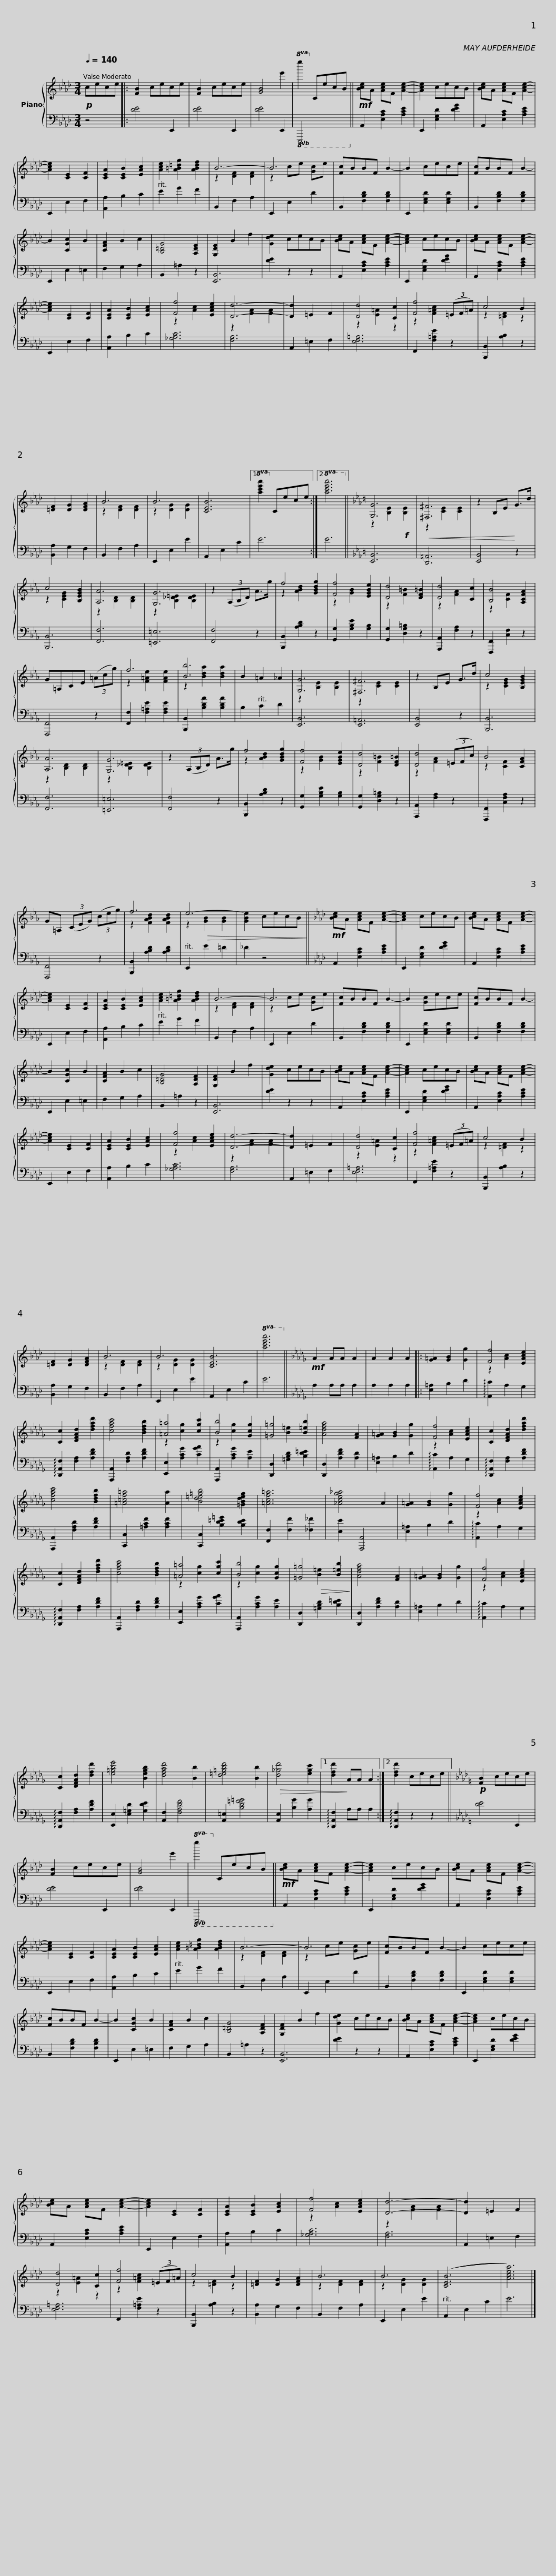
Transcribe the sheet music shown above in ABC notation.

X:1
%%score { ( 1 3 ) | 2 }
L:1/8
Q:1/4=140
M:3/4
I:linebreak $
K:Ab
V:1 treble
V:3 treble
V:2 bass
V:1
!p! cece |: [FB]2 cece | [FB]2 cece | [GB]4 e'2 |!8va(! e''2!8va)! cecB ||$ %5
!mf! [Bce]A [Ace]F [Ace]2- | [Ace]2 cecB | [Bce]A [Ace]F [Ace]2- | [Ace]2 [CE]2 [CF]2 | [CEA]2 [CEB]2 [EAc]2 |$ %10
 [Ace]2 [A=B=dg]2 [ABdf]2 | B6- | B6 | [Fc]BBF B2- | B2 cece |$ %15
 [Fc]BBF B2- | B2 [CGc]2 B2 | [CFA]2 B2 c2 | [B,=DG]4 [A,DF]2 | [G,DF]2 B2 f2 | %20
 [Gde]2 cecB |$ [Bce]A [Ace]F [Ace]2- | [Ace]2 cecB | [Bce]A [Ace]F [Ace]2- | [Ace]2 [CE]2 [CF]2 | %25
 [CEA]2 [CEB]2 [EAc]2 |$ [Ff]4 [EAce]2 | [Dd]6- | [Dd]2 =E2 F2 | [Dd]4 [Cc]2 | %30
 [Ff]4 (3(=EF=A) | c4 B2 |$ [=DF]2 [DG]2 [DFA]2 | B6 | B6 | %35
 [CEB]6 |1!8va(! [ac'e'a']2!8va)! cece :|2!8va(! [ac'e'a']6!8va)! ||$[K:Eb] [G,G]6 |!<(! [^F,^F]6 | %40
 z2 B,E!<)! G>d | c4 [B,EGB]2 | [A,A]6 | [G,G]6 |$ z2 (3(A,B,D) A>g | %45
 f4 [GBdg]2 | [Ff]4 [EGBe]2 | [Dd]4 [DF=B]2 | [Dd]4 [Cc]2 | [B,B]4 [A,CFA]2 |$ %50
 G=A,CE (3(=Acg) | f6 | [Bb]6 | B2 =A2 _A2 | [G,G]6 |$ %55
 [^F,^F]6 | z2 B,E G>d | c4 [B,EGB]2 | [A,A]6 | [G,G]6 |$ %60
 z2 (3(A,B,D) A>g | f4 [GBdg]2 | [Ff]4 [EGBe]2 | [Dd]4 [DF=B]2 | [Dd]4 (3(=EFc) |$ %65
 B4 [CFA]2 | G=A, (3(CEG) (3(ceg) | f6 | e6- | [GBe]2 cecB ||$ %70
[K:Ab]!mf! [Bce]A [Ace]F [Ace]2- | [Ace]2 cecB | [Bce]A [Ace]F [Ace]2- | [Ace]2 [CE]2 [CF]2 | [CEA]2 [CEB]2 [EAc]2 |$ %75
 [Ace]2 [A=B=dg]2 [ABdf]2 | B6- | B6 | [Fc]BBF B2- | B2 [Gc]ece |$ %80
 [Fc]BBF B2- | B2 [CGc]2 B2 | [CFA]2 B2 c2 | [B,=DG]4 [A,DF]2 | [G,DF]2 B2 f2 |$ %85
 [Gde]2 cecB | [Bce]A [Ace]F [Ace]2- | [Ace]2 cecB | [Bce]A [Ace]F [Ace]2- | [Ace]2 [CE]2 [CF]2 |$ %90
 [CEA]2 [CEB]2 [EAc]2 | [Ff]4 [EAce]2 | [Dd]6- | [Dd]2 =E2 F2 | [Dd]4 [Cc]2 | %95
 [Ff]4 (3(=EF=A) |$ c4 B2 | [=DF]2 [DG]2 [DFA]2 | B6 | B6 | %100
 [CEB]6 |!8va(! [ac'e'a']6!8va)! ||$[K:Db]!mf! A2 AA A2 | A2 A2 A2 |: [G=A]2 [GB]2 [Gg]2 | %105
 [Ff]4 [EAce]2 | [Cc]2 [DFAd]2 [dfad']2 | [cfac']4 [Bdfb]2 |$ [=A=a]4 [cgc']2 | [Bb]4 [Gcg]2 | %110
 [=G=g]4 [B=eb]2 | [Adfa]4 [FA]2 | [G=A]2 [GB]2 [Gg]2 | [Ff]4 [EAce]2 |$ [Cc]2 [DFAd]2 [dfad']2 | %115
 [cfac']4 [Bdfb]2 | [=A=cf=a]4 [Aa]2 | [Bd=e=gb]4 [=GBdeg]2 | [=Acf=a]6 | [_Aceg_a]4 A2 | %120
 [G=A]2 [GB]2 [Gg]2 |$ [Ff]4 [EAce]2 | [Cc]2 [DFAd]2 [dfad']2 | [cfac']4 [Bdfb]2 | [=A=a]4 [cgc']2 | %125
 [Bb]4 [Gcg]2 | [=G=g]4 [B=eb]2 |$ [Adfa]4 [FA]2 | [G=A]2 [GB]2 [Gg]2 | [Ff]4 [EAce]2 | %130
 [Cc]2 [DFAd]2 [dfd']2 | [e=gbe']4 [Begb]2 | [dfad']4 [Bb]2 | [d=e=gbd']4 [Bb]2 |$!>(! [d_gd']4 [egc']2 |1 %135
 [dfd']2!>)! AA A2 :|2 [dfd']2 cece ||[K:Ab]!p! [FB]2 cece | [FB]2 cece | [GB]4 e'2 |$ %140
!8va(! e''2!8va)! cecB ||!mf! [Bce]A [Ace]F [Ace]2- | [Ace]2 cecB | [Bce]A [Ace]F [Ace]2- | [Ace]2 [CE]2 [CF]2 |$ %145
 [CEA]2 [CEB]2 [EAc]2 | [Ace]2 [A=B=dg]2 [ABdf]2 | B6- | B6 | [Fc]BBF B2- |$ %150
 B2 cece | [Fc]BBF B2- | B2 [CGc]2 B2 | [CFA]2 B2 c2 | [B,=DG]4 [A,DF]2 |$ %155
 [G,DF]2 B2 f2 | [Gde]2 cecB | [Bce]A [Ace]F [Ace]2- | [Ace]2 cecB | [Bce]A [Ace]F [Ace]2- |$ %160
 [Ace]2 [CE]2 [CF]2 | [CEA]2 [CEB]2 [EAc]2 | [Ff]4 [EAce]2 | [Dd]6- | [Dd]2 =E2 F2 | %165
 [Dd]4 [Cc]2 |$ [Ff]4 (3(=EF=A) | c4 B2 | [=DF]2 [DG]2 [DFA]2 | B6 | %170
 B6 | (([CEB]6 | [Acea]6)) |] %173
V:2
 z4 |: [DE]4 E,,2 | [DE]4 E,,2 | [DE]4 E,,2 |!8vb(! E,,,6!8vb)! ||$ %5
 A,,2 [E,A,C]2 [A,CE]2 | E,,2 [E,G,D]2 [DEG]2 | A,,2 [E,A,C]2 [A,CE]2 | E,,2 E,2 F,2 | [A,,A,]2 B,2 C2 |$ %10
 E2 G2 F2 | B,,2 F,2 A,2 | E,,2 E,2 D2 | B,,2 [F,B,D]2 [F,B,D]2 | E,,2 [E,G,D]2 [E,G,D]2 |$ %15
 B,,2 [F,B,D]2 [F,B,D]2 | E,,2 E,2 =E,2 | F,2 G,2 A,2 | B,,2 =A,2 z2 | [E,,B,,]6 | %20
 [DE]2 z2 z2 |$ A,,2 [E,A,C]2 [A,CE]2 | E,,2 [E,G,D]2 [DEG]2 | A,,2 [E,A,C]2 [A,CE]2 | E,,2 E,2 F,2 | %25
 [A,,A,]2 B,2 C2 |$ [_G,A,C]6 | [F,A,]6 | A,,2 =E,2 F,2 | [E,F,=A,]6 | %30
 F,,2 [F,=A,E]2 z2 | [B,,,B,,]2 [A,B,]2 z2 |$ [B,,A,]2 G,2 F,2 | B,,2 F,2 A,2 | E,,2 E,2 E2 | %35
 A,,2 E,2 C2 |1 E6 :|2 E6 ||$[K:Eb] [E,,B,,]6 | [D,,=A,,]6 | %40
 [E,,B,,]4 z2 | [B,,,B,,]6 | [F,,F,]6 | [=E,,=E,]6 |$ [F,,F,]4 z2 | %45
 [B,,,B,,]2 [A,B,D]2 z2 | [G,,G,]2 [G,B,E]2 [G,B,]2 | [G,,G,]2 [D,G,=B,]2 z2 | [A,,,A,,]2 [F,A,]2 z2 | [F,,,F,,]2 [C,F,]2 z2 |$ %50
 [F,,,F,,]4 z2 | [F,,F,]2 [F,=A,E]2 [F,A,E]2 | [B,,,B,,]2 [B,DA]2 [B,DA]2 | B,2 C2 D2 | [E,,B,,]6 |$ %55
 [E,,=A,,]6 | [E,,B,,]4 z2 | [B,,,B,,]6 | [F,,F,]6 | [=E,,=E,]6 |$ %60
 [F,,F,]4 z2 | [B,,,B,,]2 [A,B,D]2 z2 | [G,,G,]2 [G,B,E]2 [G,B,]2 | [G,,G,]2 [D,G,=B,]2 z2 | [A,,,A,,]2 [F,A,]2 z2 |$ %65
 [F,,,F,,]2 [C,F,A,]2 z2 | [F,,,F,,]4 z2 | [B,,,B,,]2 [A,B,D]2 [A,B,D]2 | E,,2 E2 =D2 | _D2 z4 ||$ %70
[K:Ab] A,,2 [E,A,C]2 [A,CE]2 | E,,2 [E,G,D]2 [DEG]2 | A,,2 [E,A,C]2 [A,CE]2 | E,,2 E,2 F,2 | [A,,A,]2 B,2 C2 |$ %75
 E2 G2 F2 | B,,2 F,2 A,2 | E,,2 E,2 D2 | B,,2 [F,B,D]2 [F,B,D]2 | E,,2 [E,G,D]2 [E,G,D]2 |$ %80
 B,,2 [F,B,D]2 [F,B,D]2 | E,,2 E,2 =E,2 | F,2 G,2 A,2 | B,,2 =A,2 z2 | [E,,B,,]6 |$ %85
 [DE]2 z2 z2 | A,,2 [E,A,C]2 [A,CE]2 | E,,2 [E,G,D]2 [DEG]2 | A,,2 [E,A,C]2 [A,CE]2 | E,,2 E,2 F,2 |$ %90
 [A,,A,]2 B,2 C2 | [_G,A,C]6 | [F,A,]6 | A,,2 =E,2 F,2 | [E,F,=A,]6 | %95
 F,,2 [F,=A,E]2 z2 |$ [B,,,B,,]2 [A,B,]2 z2 | [B,,A,]2 G,2 F,2 | B,,2 F,2 A,2 | E,,2 E,2 E2 | %100
 A,,2 E,2 C2 | E6 ||$[K:Db] A,2 A,A, A,2 | A,2 A,2 A,2 |: [E,=A,]2 B,2 D2 | %105
 !arpeggio![A,,C]2 A,2 G,2 | !arpeggio![D,,A,,F,]2 [F,A,]2 [A,DF]2 | [A,,,A,,]2 [F,A,D]2 [A,DF]2 |$ [E,,E,]2 [A,CG]2 [CGA]2 | [A,,,A,,]2 [A,CG]2 [A,E]2 | %110
 [D,,D,]2 [=G,B,D]2 [B,D=E]2 | [D,,D,]2 [A,DF]2 [A,D]2 | [E,=A,]2 B,2 D2 | !arpeggio![A,,C]2 A,2 G,2 |$ !arpeggio![D,,A,,F,]2 [F,A,]2 [A,DF]2 | %115
 [A,,,A,,]2 [F,A,D]2 [A,DF]2 | [C,,C,]2 [=A,CF]2 [A,CF]2 | [C,,C,]2 [B,D=E=G]2 [B,DE]2 | [F,,F,]2 [F,F]2 [_F,_F]2 | [E,E]2 [A,,,A,,]4 | %120
 [E,=A,]2 B,2 D2 |$ !arpeggio![A,,C]2 A,2 G,2 | !arpeggio![D,,A,,F,]2 [F,A,]2 [A,DF]2 | [A,,,A,,]2 [F,A,D]2 [A,DF]2 | [E,,E,]2 [A,CG]2 [CGA]2 | %125
 [A,,,A,,]2 [A,CG]2 [A,E]2 | [D,,D,]2 [=G,B,D]2 [B,D=E]2 |$ [D,,D,]2 [A,DF]2 [A,D]2 | [E,=A,]2 B,2 D2 | !arpeggio![A,,C]2 A,2 G,2 | %130
 !arpeggio![D,,A,,F,]2 [F,A,]2 [A,DF]2 | [E,,E,]2 [E,=G,D]2 [G,DE]2 | [A,,F,]2 [F,A,DF]4 | [A,,=E,]2 [B,D=F=G]4 |$ [A,,E,]2 [B,G]2 [A,G]2 |1 %135
 !arpeggio![D,,A,,F,]2 A,A, A,2 :|2 !arpeggio![D,,A,,F,]2 z2 z2 ||[K:Ab] [DE]4 E,,2 | [DE]4 E,,2 | [DE]4 E,,2 |$ %140
!8vb(! E,,,6!8vb)! || A,,2 [E,A,C]2 [A,CE]2 | E,,2 [E,G,D]2 [DEG]2 | A,,2 [E,A,C]2 [A,CE]2 | E,,2 E,2 F,2 |$ %145
 [A,,A,]2 B,2 C2 | E2 G2 F2 | B,,2 F,2 A,2 | E,,2 E,2 D2 | B,,2 [F,B,D]2 [F,B,D]2 |$ %150
 E,,2 [E,G,D]2 [E,G,D]2 | B,,2 [F,B,D]2 [F,B,D]2 | E,,2 E,2 =E,2 | F,2 G,2 A,2 | B,,2 =A,2 z2 |$ %155
 [E,,B,,]6 | [DE]2 z2 z2 | A,,2 [E,A,C]2 [A,CE]2 | E,,2 [E,G,D]2 [DEG]2 | A,,2 [E,A,C]2 [A,CE]2 |$ %160
 E,,2 E,2 F,2 | [A,,A,]2 B,2 C2 | [_G,A,C]6 | [F,A,]6 | A,,2 =E,2 F,2 | %165
 [E,F,=A,]6 |$ F,,2 [F,=A,E]2 z2 | [B,,,B,,]2 [A,B,]2 z2 | [B,,A,]2 G,2 F,2 | B,,2 F,2 A,2 | %170
 E,,2 E,2 E2 | A,,2 E,2 C2 | E6 |] %173
V:3
 x4 |: x6 | x6 | x6 |!8va(! x2!8va)! x4 ||$ %5
 x6 | x6 | x6 | x6 | x6 |$ %10
 x6 | z2 [DF]2 [DF]2 | z2 ce [Gc]e | x6 | x6 |$ %15
 x6 | x6 | x6 | x6 | x6 | %20
 x6 |$ x6 | x6 | x6 | x6 | %25
 x6 |$ z2 [Ac]2 x2 | z2 [FA]2 [FA]2 | x6 | z2 [E=A]2 z2 | %30
 z2 [F=Ac]2 x2 | z2 [=DF]2 z2 |$ x6 | z2 [DF]2 [DF]2 | z2 [DG]2 [DG]2 | %35
 x6 |1!8va(! x2!8va)! x4 :|2!8va(! x6!8va)! ||$[K:Eb] z2 [B,E]2!f! [B,E]2 | z2 [CE]2 [CE]2 | %40
 x6 | z2 [CEG]2 x2 | z2 [B,D]2 [B,D]2 | z2 [B,_D=E]2 [B,DE]2 |$ x6 | %45
 z2 [ABd]2 x2 | z2 [GB]2 x2 | z2 [F=B]2 x2 | z2 [FA]2 x2 | z2 [CF]2 x2 |$ %50
 x6 | z2 [F=Ae]2 [FAe]2 | z2 [Bda]2 [Bda]2 | x6 | z2 [B,E]2 [B,E]2 |$ %55
 z2 [CE]2 [CE]2 | x6 | z2 [CEG]2 x2 | z2 [B,D]2 [B,D]2 | z2 [B,_D=E]2 [B,DE]2 |$ %60
 x6 | z2 [ABd]2 x2 | z2 [GB]2 x2 | z2 [F=B]2 x2 | z2 [FA]2 x2 |$ %65
 z2 [CF]2 x2 | x6 | z2 [FABd]2 [FABd]2 | z2!>(! [GB]2 [GB]2 | x6!>)! ||$ %70
[K:Ab] x6 | x6 | x6 | x6 | x6 |$ %75
 x6 | z2 [DF]2 [DF]2 | z2 ce [Gc]e | x6 | x6 |$ %80
 x6 | x6 | x6 | x6 | x6 |$ %85
 x6 | x6 | x6 | x6 | x6 |$ %90
 x6 | z2 [Ac]2 x2 | z2 [FA]2 [FA]2 | x6 | z2 [E=A]2 z2 | %95
 z2 [F=Ac]2 x2 |$ z2 [=DF]2 z2 | x6 | z2 [DF]2 [DF]2 | z2 [DG]2 [DG]2 | %100
 x6 |!8va(! x6!8va)! ||$[K:Db] x6 | x6 |: x6 | %105
 z2 [Ac]2 x2 | x6 | x6 |$ z2 [cg]2 x2 | z2 [cg]2 x2 | %110
 x2 [B=e]2 x2 | x6 | x6 | z2 [Ac]2 x2 |$ x6 | %115
 x6 | x6 | x6 | x6 | x6 | %120
 x6 |$ z2 [Ac]2 x2 | x6 | x6 | z2 [cg]2 x2 | %125
 z2 [cg]2 x2 | x2!>(! [B=e]2 x2!>)! |$ x6 | x6 | z2 [Ac]2 x2 | %130
 x6 | x6 | x6 | x6 |$ x6 |1 %135
 x6 :|2 x6 ||[K:Ab] x6 | x6 | x6 |$ %140
!8va(! x2!8va)! x4 || x6 | x6 | x6 | x6 |$ %145
 x6 | x6 | z2 [DF]2 [DF]2 | z2 ce [Gc]e | x6 |$ %150
 x6 | x6 | x6 | x6 | x6 |$ %155
 x6 | x6 | x6 | x6 | x6 |$ %160
 x6 | x6 | z2 [Ac]2 x2 | z2 [FA]2 [FA]2 | x6 | %165
 z2 [E=A]2 z2 |$ z2 [F=Ac]2 x2 | z2 [=DF]2 z2 | x6 | z2 [DF]2 [DF]2 | %170
 z2 [DG]2 [DG]2 | x6 | x6 |] %173
